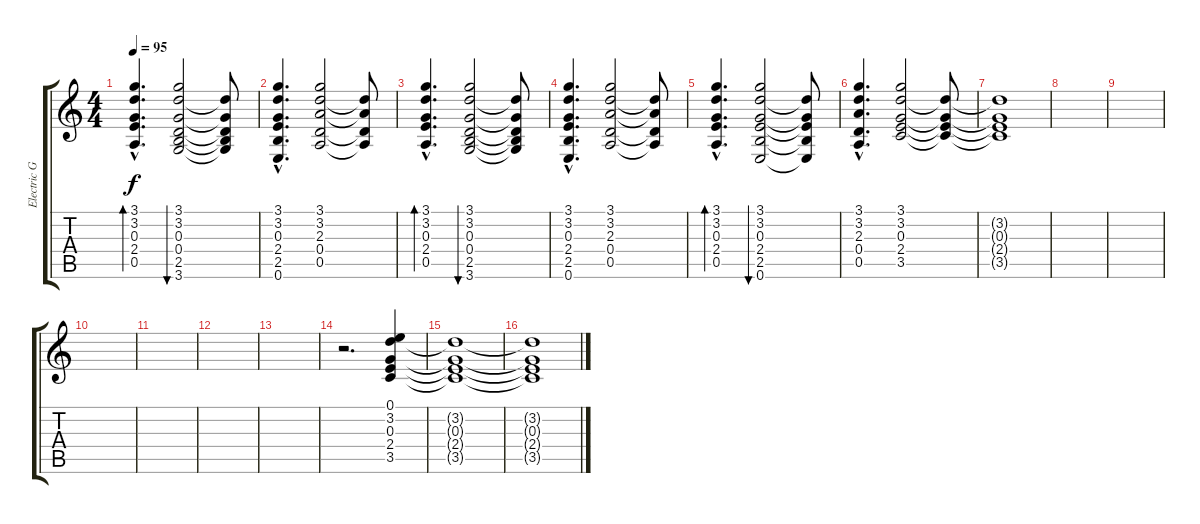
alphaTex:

\track ("Electric Guitar(2)" "Electric G") {instrument overdrivenguitar}
\staff {score tabs}
\tuning (E4 B3 G3 D3 A2 E2) {hide}
\ts (4 4)
\tempo 95
\clef g2
\ks c
(3.1{hac} 3.2{hac} 0.3{hac} 2.4{hac} 0.5{hac}).4{d bd 60 dy f} (3.1 3.2 0.3 0.4 2.5 3.6).2{bu 60} (3.2{t} 0.3{t} 0.4{t} 2.5{t} 3.6{t}).8 |
(3.1{hac} 3.2{hac} 0.3{hac} 2.4{hac} 2.5{hac} 0.6{hac}).4{d} (3.1 3.2 2.3 0.4 0.5).2 (3.2{t} 2.3{t} 0.4{t} 0.5{t}).8 |
(3.1{hac} 3.2{hac} 0.3{hac} 2.4{hac} 0.5{hac}).4{d bd 60} (3.1 3.2 0.3 0.4 2.5 3.6).2{bu 60} (3.2{t} 0.3{t} 0.4{t} 2.5{t} 3.6{t}).8 |
(3.1{hac} 3.2{hac} 0.3{hac} 2.4{hac} 2.5{hac} 0.6{hac}).4{d} (3.1 3.2 2.3 0.4 0.5).2 (3.2{t} 2.3{t} 0.4{t} 0.5{t}).8 |
(3.1{hac} 3.2{hac} 0.3{hac} 2.4{hac} 0.5{hac}).4{d bd 60} (3.1 3.2 0.3 2.4 2.5 0.6).2{bu 60} (3.2{t} 0.3{t} 2.4{t} 2.5{t} 0.6{t}).8 |
(3.1{hac} 3.2{hac} 2.3{hac} 0.4{hac} 0.5{hac}).4{d} (3.1 3.2 0.3 2.4 3.5).2 (3.2{t} 0.3{t} 2.4{t} 3.5{t}).8 |
(3.2{t} 0.3{t} 2.4{t} 3.5{t}).1{volume 2} |
|
|
|
|
|
|
r.2{d volume 9} (0.1 3.2 0.3 2.4 3.5).4 |
(3.2{t} 0.3{t} 2.4{t} 3.5{t}).1 |
(3.2{t} 0.3{t} 2.4{t} 3.5{t}).1
